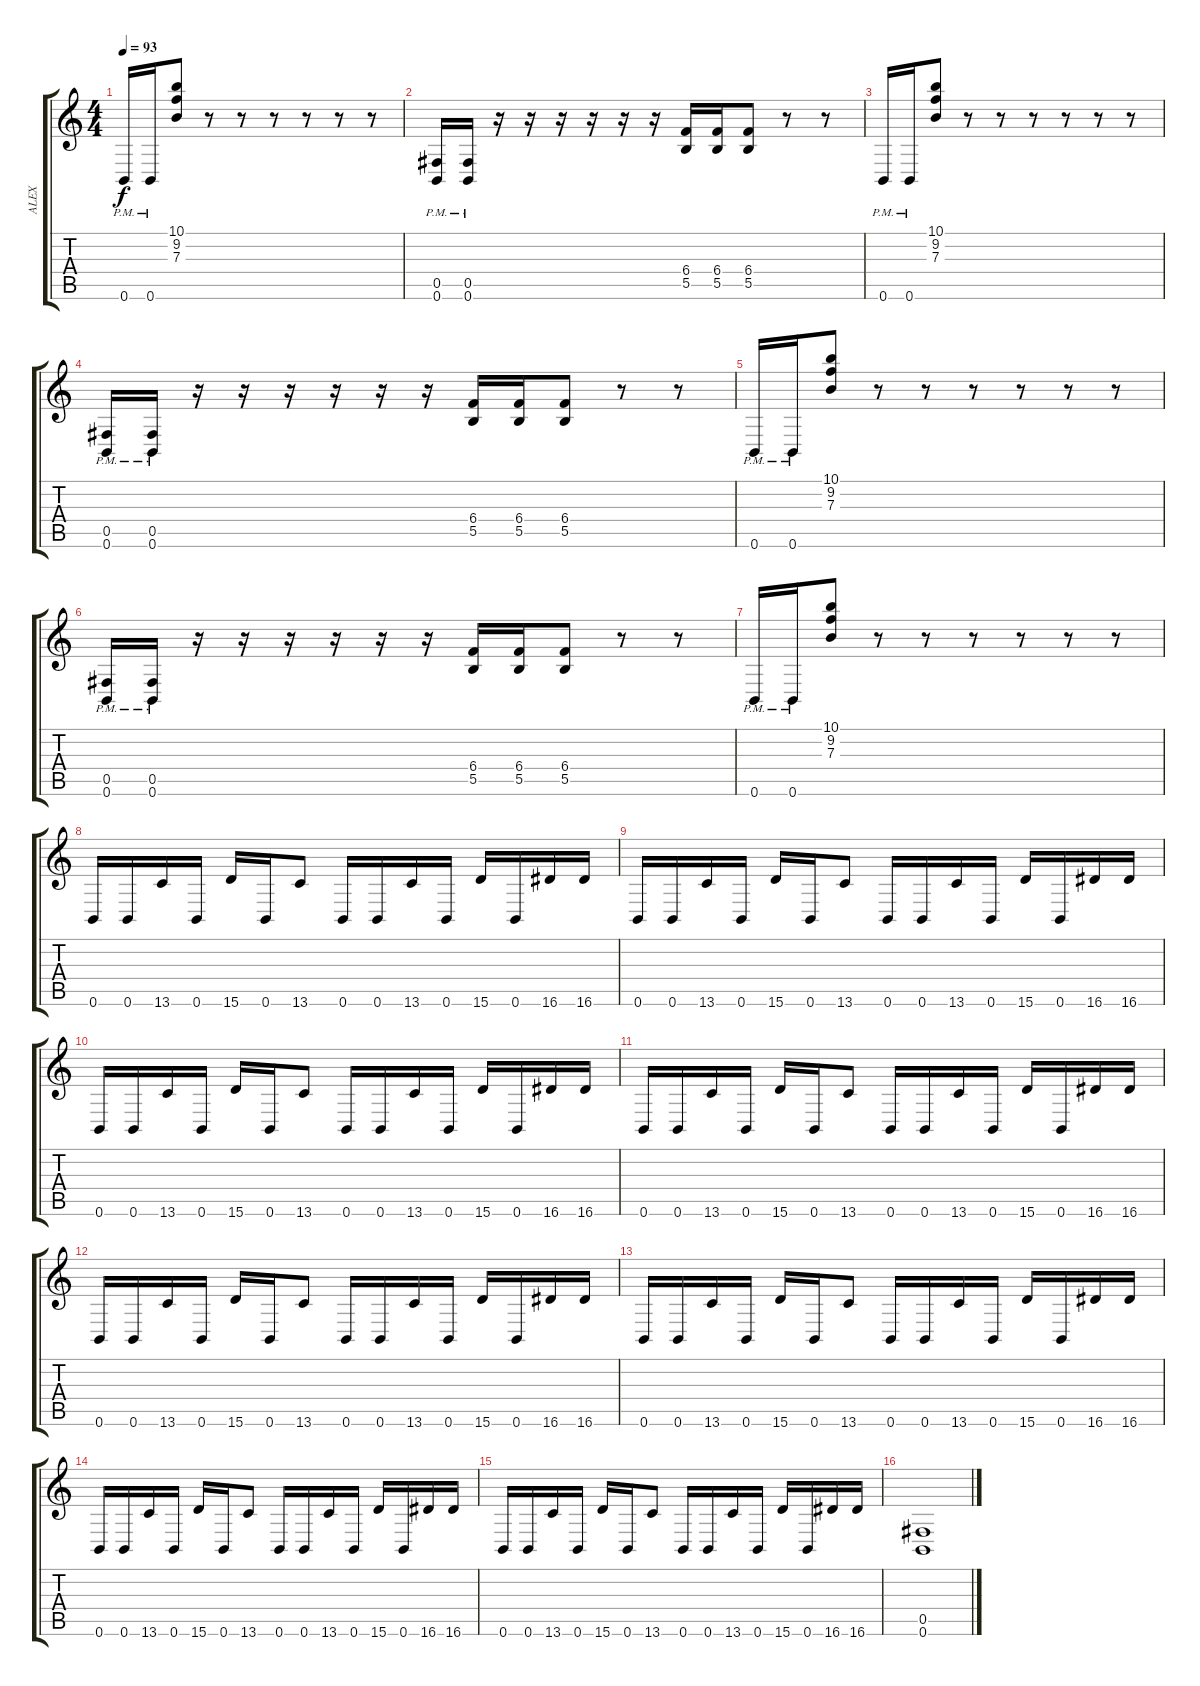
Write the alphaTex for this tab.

\track ("ALEX" "ALEX") {instrument distortionguitar}
\staff {score tabs}
\tuning (Db4 Ab3 E3 B2 Gb2 B1) {hide}
\ts (4 4)
\tempo 93
\clef g2
\ks c
0.6{pm}.16{dy f} 0.6{pm}.16 (10.1 9.2 7.3).8 r.8 r.8 r.8 r.8 r.8 r.8 |
(0.5{pm} 0.6{pm}).16 (0.5{pm} 0.6{pm}).16 r.16 r.16 r.16 r.16 r.16 r.16 (6.4 5.5).16 (6.4 5.5).16 (6.4 5.5).8 r.8 r.8 |
0.6{pm}.16 0.6{pm}.16 (10.1 9.2 7.3).8 r.8 r.8 r.8 r.8 r.8 r.8 |
(0.5{pm} 0.6{pm}).16 (0.5{pm} 0.6{pm}).16 r.16 r.16 r.16 r.16 r.16 r.16 (6.4 5.5).16 (6.4 5.5).16 (6.4 5.5).8 r.8 r.8 |
0.6{pm}.16 0.6{pm}.16 (10.1 9.2 7.3).8 r.8 r.8 r.8 r.8 r.8 r.8 |
(0.5{pm} 0.6{pm}).16 (0.5{pm} 0.6{pm}).16 r.16 r.16 r.16 r.16 r.16 r.16 (6.4 5.5).16 (6.4 5.5).16 (6.4 5.5).8 r.8 r.8 |
0.6{pm}.16 0.6{pm}.16 (10.1 9.2 7.3).8 r.8 r.8 r.8 r.8 r.8 r.8 |
0.6.16 0.6.16 13.6.16 0.6.16 15.6.16 0.6.16 13.6.8 0.6.16 0.6.16 13.6.16 0.6.16 15.6.16 0.6.16 16.6.16 16.6.16 |
0.6.16 0.6.16 13.6.16 0.6.16 15.6.16 0.6.16 13.6.8 0.6.16 0.6.16 13.6.16 0.6.16 15.6.16 0.6.16 16.6.16 16.6.16 |
0.6.16 0.6.16 13.6.16 0.6.16 15.6.16 0.6.16 13.6.8 0.6.16 0.6.16 13.6.16 0.6.16 15.6.16 0.6.16 16.6.16 16.6.16 |
0.6.16 0.6.16 13.6.16 0.6.16 15.6.16 0.6.16 13.6.8 0.6.16 0.6.16 13.6.16 0.6.16 15.6.16 0.6.16 16.6.16 16.6.16 |
0.6.16 0.6.16 13.6.16 0.6.16 15.6.16 0.6.16 13.6.8 0.6.16 0.6.16 13.6.16 0.6.16 15.6.16 0.6.16 16.6.16 16.6.16 |
0.6.16 0.6.16 13.6.16 0.6.16 15.6.16 0.6.16 13.6.8 0.6.16 0.6.16 13.6.16 0.6.16 15.6.16 0.6.16 16.6.16 16.6.16 |
0.6.16 0.6.16 13.6.16 0.6.16 15.6.16 0.6.16 13.6.8 0.6.16 0.6.16 13.6.16 0.6.16 15.6.16 0.6.16 16.6.16 16.6.16 |
0.6.16 0.6.16 13.6.16 0.6.16 15.6.16 0.6.16 13.6.8 0.6.16 0.6.16 13.6.16 0.6.16 15.6.16 0.6.16 16.6.16 16.6.16 |
(0.5 0.6).1
